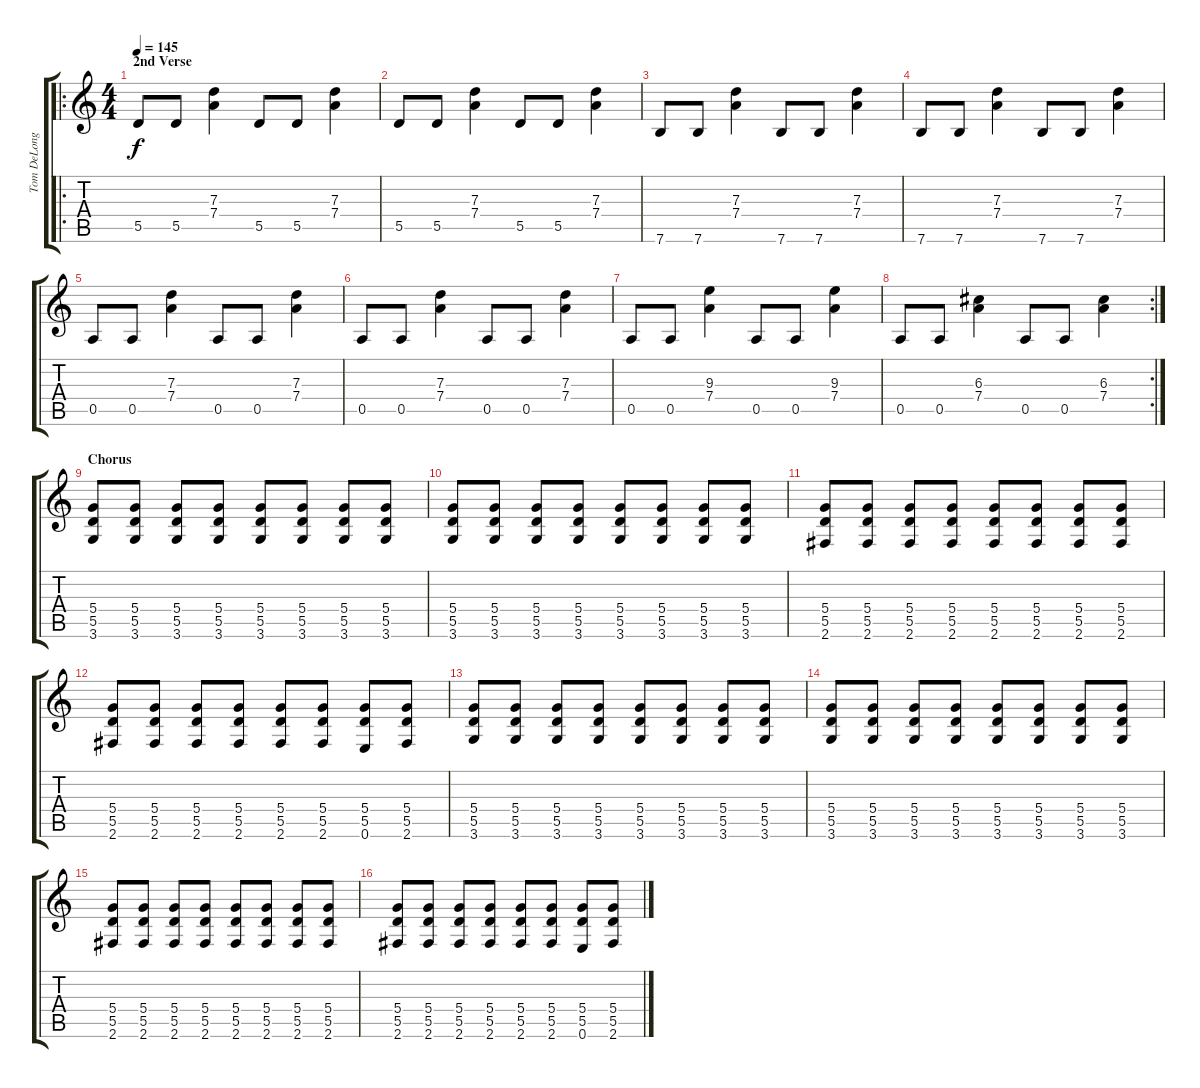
\track ("Tom DeLonge (Guitar)" "Tom DeLong") {instrument electricguitarclean}
\staff {score tabs}
\tuning (E4 B3 G3 D3 A2 E2) {hide}
\ro
\ts (4 4)
\section ("" "2nd Verse")
\tempo 145
\clef g2
\ks c
5.5.8{dy f} 5.5.8 (7.3 7.4).4 5.5.8 5.5.8 (7.3 7.4).4 |
5.5.8 5.5.8 (7.3 7.4).4 5.5.8 5.5.8 (7.3 7.4).4 |
7.6.8 7.6.8 (7.3 7.4).4 7.6.8 7.6.8 (7.3 7.4).4 |
7.6.8 7.6.8 (7.3 7.4).4 7.6.8 7.6.8 (7.3 7.4).4 |
0.5.8 0.5.8 (7.3 7.4).4 0.5.8 0.5.8 (7.3 7.4).4 |
0.5.8 0.5.8 (7.3 7.4).4 0.5.8 0.5.8 (7.3 7.4).4 |
0.5.8 0.5.8 (9.3 7.4).4 0.5.8 0.5.8 (9.3 7.4).4 |
\rc 2
0.5.8 0.5.8 (6.3 7.4).4 0.5.8 0.5.8 (6.3 7.4).4 |
\section ("" "Chorus")
(5.4 5.5 3.6).8{instrument distortionguitar} (5.4 5.5 3.6).8 (5.4 5.5 3.6).8 (5.4 5.5 3.6).8 (5.4 5.5 3.6).8 (5.4 5.5 3.6).8 (5.4 5.5 3.6).8 (5.4 5.5 3.6).8 |
(5.4 5.5 3.6).8 (5.4 5.5 3.6).8 (5.4 5.5 3.6).8 (5.4 5.5 3.6).8 (5.4 5.5 3.6).8 (5.4 5.5 3.6).8 (5.4 5.5 3.6).8 (5.4 5.5 3.6).8 |
(5.4 5.5 2.6).8 (5.4 5.5 2.6).8 (5.4 5.5 2.6).8 (5.4 5.5 2.6).8 (5.4 5.5 2.6).8 (5.4 5.5 2.6).8 (5.4 5.5 2.6).8 (5.4 5.5 2.6).8 |
(5.4 5.5 2.6).8 (5.4 5.5 2.6).8 (5.4 5.5 2.6).8 (5.4 5.5 2.6).8 (5.4 5.5 2.6).8 (5.4 5.5 2.6).8 (5.4 5.5 0.6).8 (5.4 5.5 2.6).8 |
(5.4 5.5 3.6).8{instrument distortionguitar} (5.4 5.5 3.6).8 (5.4 5.5 3.6).8 (5.4 5.5 3.6).8 (5.4 5.5 3.6).8 (5.4 5.5 3.6).8 (5.4 5.5 3.6).8 (5.4 5.5 3.6).8 |
(5.4 5.5 3.6).8 (5.4 5.5 3.6).8 (5.4 5.5 3.6).8 (5.4 5.5 3.6).8 (5.4 5.5 3.6).8 (5.4 5.5 3.6).8 (5.4 5.5 3.6).8 (5.4 5.5 3.6).8 |
(5.4 5.5 2.6).8 (5.4 5.5 2.6).8 (5.4 5.5 2.6).8 (5.4 5.5 2.6).8 (5.4 5.5 2.6).8 (5.4 5.5 2.6).8 (5.4 5.5 2.6).8 (5.4 5.5 2.6).8 |
(5.4 5.5 2.6).8 (5.4 5.5 2.6).8 (5.4 5.5 2.6).8 (5.4 5.5 2.6).8 (5.4 5.5 2.6).8 (5.4 5.5 2.6).8 (5.4 5.5 0.6).8 (5.4 5.5 2.6).8
